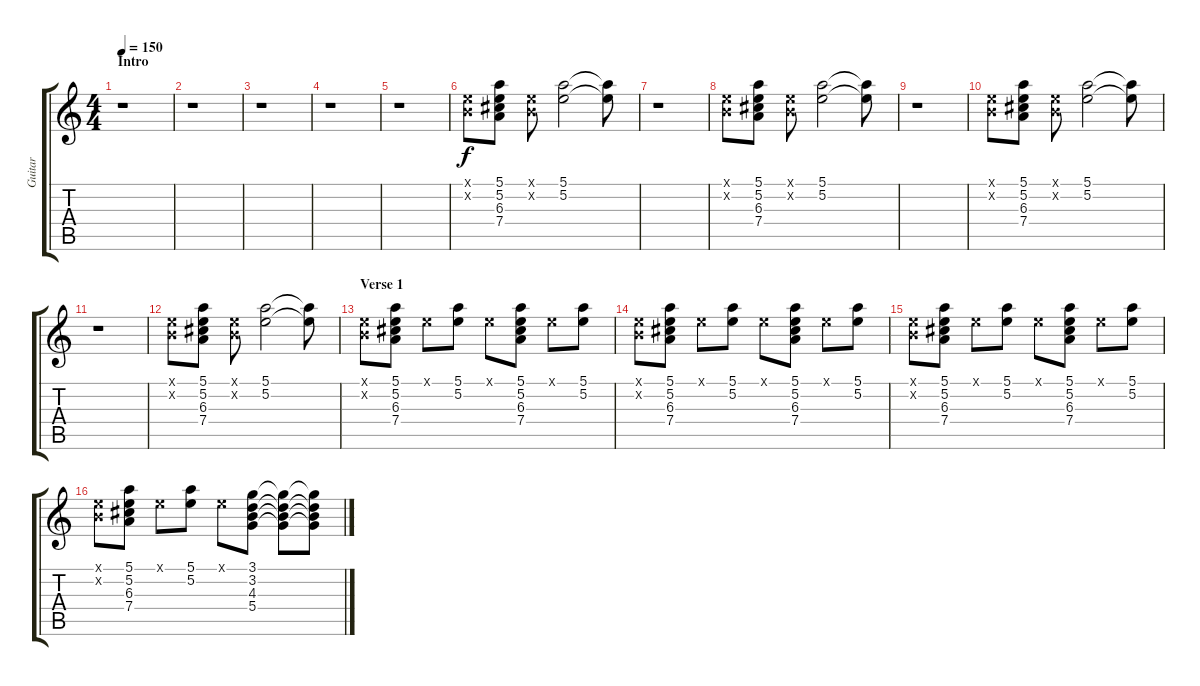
\track ("Guitar" "Guitar") {instrument electricguitarmuted}
\staff {score tabs}
\tuning (E4 B3 G3 D3 A2 E2) {hide}
\ts (4 4)
\section ("" "Intro")
\tempo 150
\clef g2
\ks c
r.1{dy f instrument electricguitarmuted} |
r.1 |
r.1 |
r.1 |
r.1 |
(0.1{x} 0.2{x}).8 (5.1 5.2 6.3 7.4).8 (0.1{x} 0.2{x}).8 (5.1 5.2).2 (5.1{t} 5.2{t}).8 |
r.1 |
(0.1{x} 0.2{x}).8 (5.1 5.2 6.3 7.4).8 (0.1{x} 0.2{x}).8 (5.1 5.2).2 (5.1{t} 5.2{t}).8 |
r.1 |
(0.1{x} 0.2{x}).8 (5.1 5.2 6.3 7.4).8 (0.1{x} 0.2{x}).8 (5.1 5.2).2 (5.1{t} 5.2{t}).8 |
r.1 |
(0.1{x} 0.2{x}).8 (5.1 5.2 6.3 7.4).8 (0.1{x} 0.2{x}).8 (5.1 5.2).2 (5.1{t} 5.2{t}).8 |
\section ("" "Verse 1")
(0.1{x} 0.2{x}).8 (5.1 5.2 6.3 7.4).8 0.1{x}.8 (5.1 5.2).8 0.1{x}.8 (5.1 5.2 6.3 7.4).8 0.1{x}.8 (5.1 5.2).8 |
(0.1{x} 0.2{x}).8 (5.1 5.2 6.3 7.4).8 0.1{x}.8 (5.1 5.2).8 0.1{x}.8 (5.1 5.2 6.3 7.4).8 0.1{x}.8 (5.1 5.2).8 |
(0.1{x} 0.2{x}).8 (5.1 5.2 6.3 7.4).8 0.1{x}.8 (5.1 5.2).8 0.1{x}.8 (5.1 5.2 6.3 7.4).8 0.1{x}.8 (5.1 5.2).8 |
(0.1{x} 0.2{x}).8 (5.1 5.2 6.3 7.4).8 0.1{x}.8 (5.1 5.2).8 0.1{x}.8 (3.1 3.2 4.3 5.4).8 (3.1{t} 3.2{t} 4.3{t} 5.4{t}).8 (3.1{t} 3.2{t} 4.3{t} 5.4{t}).8
